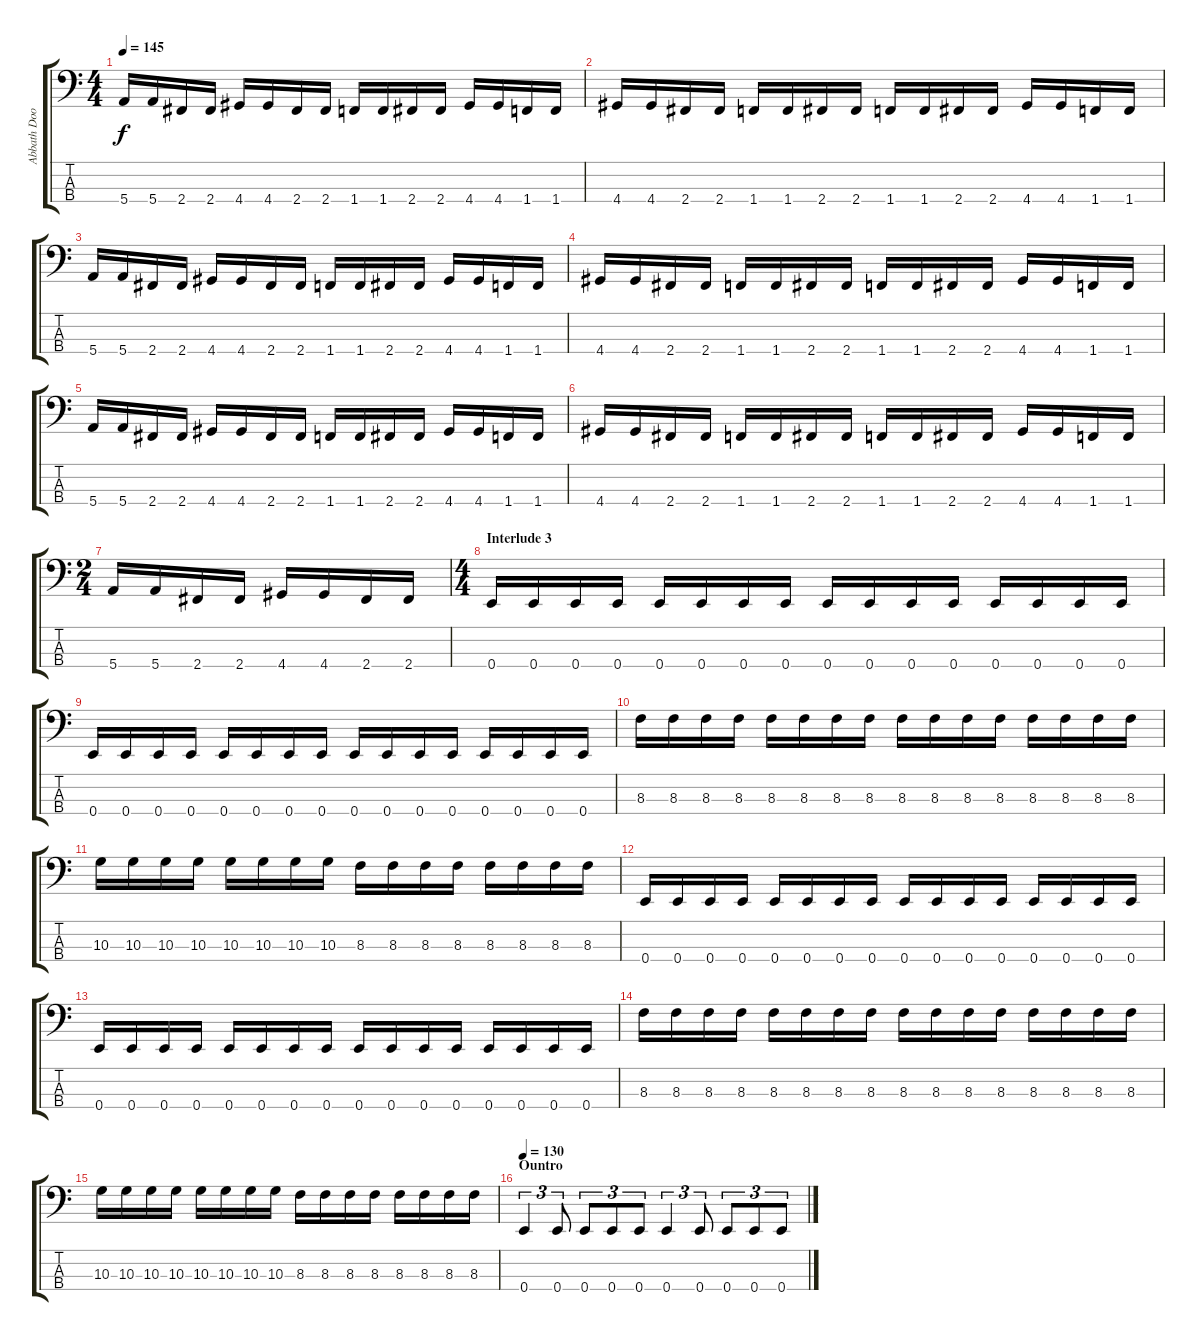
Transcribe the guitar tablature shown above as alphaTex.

\track ("Abbath Doom Occulta" "Abbath Doo") {instrument electricbasspick}
\staff {score tabs}
\tuning (G2 D2 A1 E1) {hide}
\ts (4 4)
\tempo 145
\clef f4
\ks c
5.4.16{dy f} 5.4.16 2.4.16 2.4.16 4.4.16 4.4.16 2.4.16 2.4.16 1.4.16 1.4.16 2.4.16 2.4.16 4.4.16 4.4.16 1.4.16 1.4.16 |
4.4.16 4.4.16 2.4.16 2.4.16 1.4.16 1.4.16 2.4.16 2.4.16 1.4.16 1.4.16 2.4.16 2.4.16 4.4.16 4.4.16 1.4.16 1.4.16 |
5.4.16 5.4.16 2.4.16 2.4.16 4.4.16 4.4.16 2.4.16 2.4.16 1.4.16 1.4.16 2.4.16 2.4.16 4.4.16 4.4.16 1.4.16 1.4.16 |
4.4.16 4.4.16 2.4.16 2.4.16 1.4.16 1.4.16 2.4.16 2.4.16 1.4.16 1.4.16 2.4.16 2.4.16 4.4.16 4.4.16 1.4.16 1.4.16 |
5.4.16 5.4.16 2.4.16 2.4.16 4.4.16 4.4.16 2.4.16 2.4.16 1.4.16 1.4.16 2.4.16 2.4.16 4.4.16 4.4.16 1.4.16 1.4.16 |
4.4.16 4.4.16 2.4.16 2.4.16 1.4.16 1.4.16 2.4.16 2.4.16 1.4.16 1.4.16 2.4.16 2.4.16 4.4.16 4.4.16 1.4.16 1.4.16 |
\ts (2 4)
5.4.16 5.4.16 2.4.16 2.4.16 4.4.16 4.4.16 2.4.16 2.4.16 |
\ts (4 4)
\section ("" "Interlude 3 ")
0.4.16 0.4.16 0.4.16 0.4.16 0.4.16 0.4.16 0.4.16 0.4.16 0.4.16 0.4.16 0.4.16 0.4.16 0.4.16 0.4.16 0.4.16 0.4.16 |
0.4.16 0.4.16 0.4.16 0.4.16 0.4.16 0.4.16 0.4.16 0.4.16 0.4.16 0.4.16 0.4.16 0.4.16 0.4.16 0.4.16 0.4.16 0.4.16 |
8.3.16 8.3.16 8.3.16 8.3.16 8.3.16 8.3.16 8.3.16 8.3.16 8.3.16 8.3.16 8.3.16 8.3.16 8.3.16 8.3.16 8.3.16 8.3.16 |
10.3.16 10.3.16 10.3.16 10.3.16 10.3.16 10.3.16 10.3.16 10.3.16 8.3.16 8.3.16 8.3.16 8.3.16 8.3.16 8.3.16 8.3.16 8.3.16 |
0.4.16 0.4.16 0.4.16 0.4.16 0.4.16 0.4.16 0.4.16 0.4.16 0.4.16 0.4.16 0.4.16 0.4.16 0.4.16 0.4.16 0.4.16 0.4.16 |
0.4.16 0.4.16 0.4.16 0.4.16 0.4.16 0.4.16 0.4.16 0.4.16 0.4.16 0.4.16 0.4.16 0.4.16 0.4.16 0.4.16 0.4.16 0.4.16 |
8.3.16 8.3.16 8.3.16 8.3.16 8.3.16 8.3.16 8.3.16 8.3.16 8.3.16 8.3.16 8.3.16 8.3.16 8.3.16 8.3.16 8.3.16 8.3.16 |
10.3.16 10.3.16 10.3.16 10.3.16 10.3.16 10.3.16 10.3.16 10.3.16 8.3.16 8.3.16 8.3.16 8.3.16 8.3.16 8.3.16 8.3.16 8.3.16 |
\section ("" "Ountro")
\tempo 130
0.4.4{tu (3 2)} 0.4.8{tu (3 2)} 0.4.8{tu (3 2)} 0.4.8{tu (3 2)} 0.4.8{tu (3 2)} 0.4.4{tu (3 2)} 0.4.8{tu (3 2)} 0.4.8{tu (3 2)} 0.4.8{tu (3 2)} 0.4.8{tu (3 2)}
